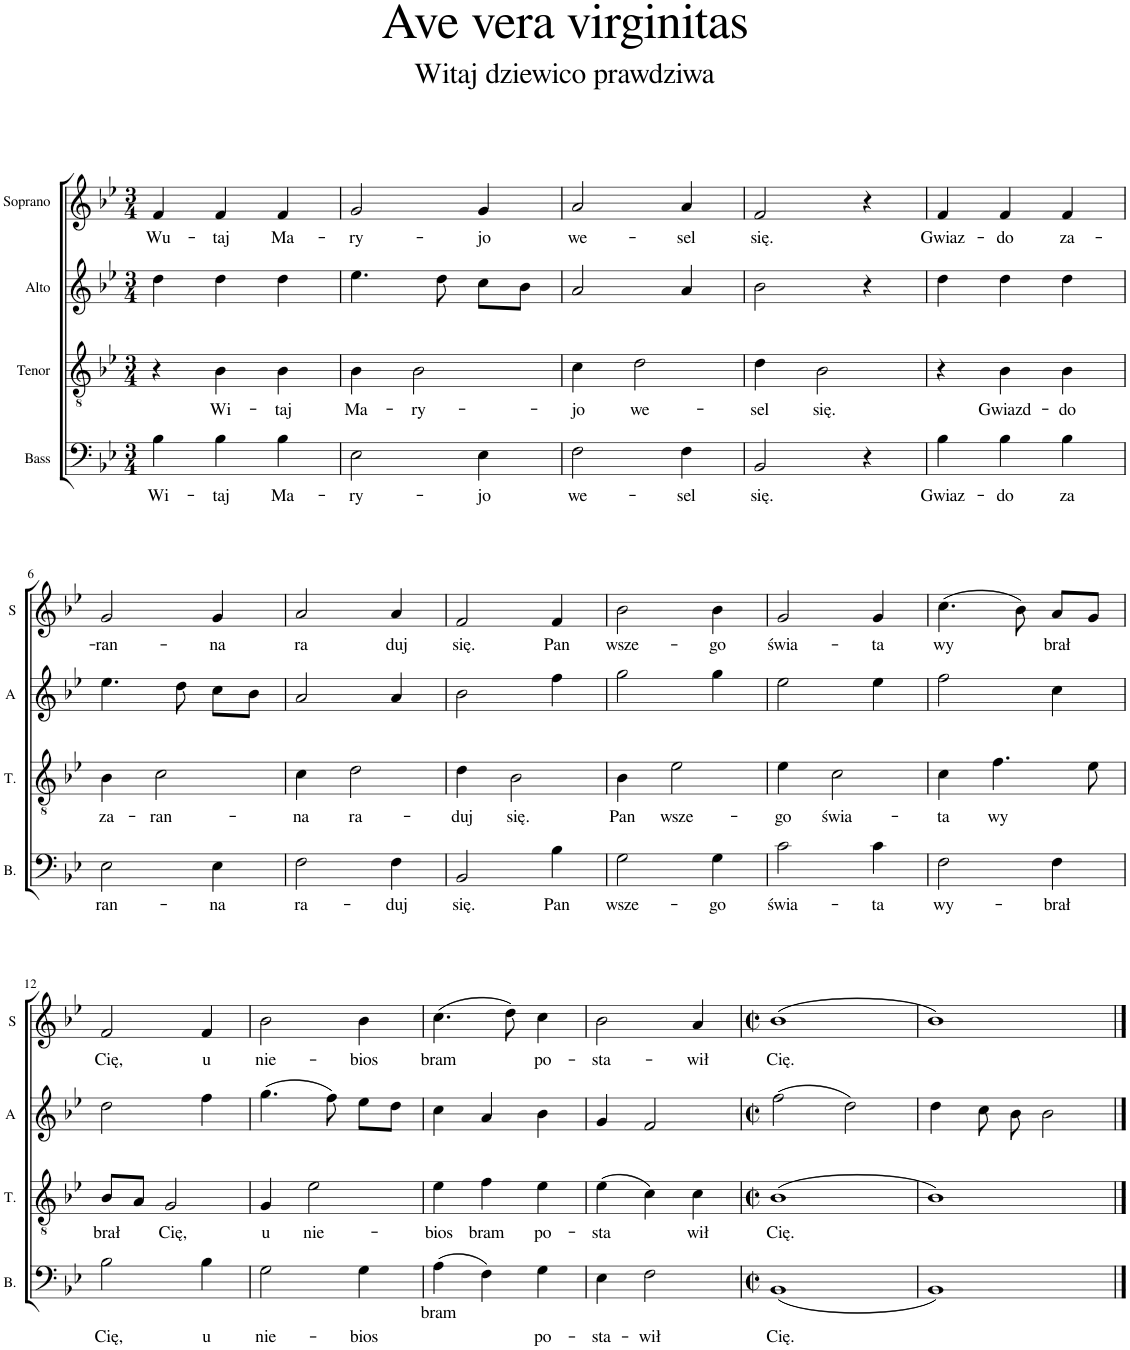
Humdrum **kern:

**kern	**text	**kern	**text	**kern	**kern	**text
*part4	*part4	*part3	*part3	*part2	*part1	*part1
*staff4	*staff4	*staff3	*staff3	*staff2	*staff1	*staff1
*I"Bass	*	*I"Tenor	*	*I"Alto	*I"Soprano	*
*I'B.	*	*I'T.	*	*I'A	*I'S	*
*clefF4	*	*clefGv2	*	*clefG2	*clefG2	*
*k[b-e-]	*	*k[b-e-]	*	*k[b-e-]	*k[b-e-]	*
*M3/4	*	*M3/4	*	*M3/4	*M3/4	*
=1	=1	=1	=1	=1	=1	=1
!	!LO:LY:b	!	!	!	!	!LO:LY:b
4B-\	Wi-	4r	.	4dd\	4f/	Wu-
!	!LO:LY:b	!	!LO:LY:b	!	!	!LO:LY:b
4B-\	-taj	4B-\	Wi-	4dd\	4f/	-taj
!	!LO:LY:b	!	!LO:LY:b	!	!	!LO:LY:b
4B-\	Ma-	4B-\	-taj	4dd\	4f/	Ma-
=2	=2	=2	=2	=2	=2	=2
!	!LO:LY:b	!	!LO:LY:b	!	!	!LO:LY:b
2E-\	-ry-	4B-\	Ma-	4.ee-\	2g/	-ry-
!	!	!	!LO:LY:b	!	!	!
.	.	2B-\	-ry-	.	.	.
.	.	.	.	8dd\	.	.
!	!LO:LY:b	!	!	!	!	!LO:LY:b
4E-\	-jo	.	.	8cc\L	4g/	-jo
.	.	.	.	8b-\J	.	.
=3	=3	=3	=3	=3	=3	=3
!	!LO:LY:b	!	!LO:LY:b	!	!	!LO:LY:b
2F\	we-	4c\	-jo	2a/	2a/	we-
!	!	!	!LO:LY:b	!	!	!
.	.	2d\	we-	.	.	.
!	!LO:LY:b	!	!	!	!	!LO:LY:b
4F\	-sel	.	.	4a/	4a/	-sel
=4	=4	=4	=4	=4	=4	=4
!	!LO:LY:b	!	!LO:LY:b	!	!	!LO:LY:b
2BB-/	się.	4d\	-sel	2b-\	2f/	się.
!	!	!	!LO:LY:b	!	!	!
.	.	2B-\	się.	.	.	.
4r	.	.	.	4r	4r	.
=5	=5	=5	=5	=5	=5	=5
!	!LO:LY:b	!	!	!	!	!LO:LY:b
4B-\	Gwiaz-	4r	.	4dd\	4f/	Gwiaz-
!	!LO:LY:b	!	!LO:LY:b	!	!	!LO:LY:b
4B-\	-do	4B-\	Gwiazd-	4dd\	4f/	-do
!	!LO:LY:b	!	!LO:LY:b	!	!	!LO:LY:b
4B-\	za	4B-\	-do	4dd\	4f/	za-
!!LO:LB:g=z
=6	=6	=6	=6	=6	=6	=6
!	!LO:LY:b	!	!LO:LY:b	!	!	!LO:LY:b
2E-\	ran-	4B-\	za-	4.ee-\	2g/	-ran-
!	!	!	!LO:LY:b	!	!	!
.	.	2c\	-ran-	.	.	.
.	.	.	.	8dd\	.	.
!	!LO:LY:b	!	!	!	!	!LO:LY:b
4E-\	-na	.	.	8cc\L	4g/	-na
.	.	.	.	8b-\J	.	.
=7	=7	=7	=7	=7	=7	=7
!	!LO:LY:b	!	!LO:LY:b	!	!	!LO:LY:b
2F\	ra-	4c\	-na	2a/	2a/	ra
!	!	!	!LO:LY:b	!	!	!
.	.	2d\	ra-	.	.	.
!	!LO:LY:b	!	!	!	!	!LO:LY:b
4F\	-duj	.	.	4a/	4a/	duj
=8	=8	=8	=8	=8	=8	=8
!	!LO:LY:b	!	!LO:LY:b	!	!	!LO:LY:b
2BB-/	się.	4d\	-duj	2b-\	2f/	się.
!	!	!	!LO:LY:b	!	!	!
.	.	2B-\	się.	.	.	.
!	!LO:LY:b	!	!	!	!	!LO:LY:b
4B-\	Pan	.	.	4ff\	4f/	Pan
=9	=9	=9	=9	=9	=9	=9
!	!LO:LY:b	!	!LO:LY:b	!	!	!LO:LY:b
2G\	wsze-	4B-\	Pan	2gg\	2b-\	wsze-
!	!	!	!LO:LY:b	!	!	!
.	.	2e-\	wsze-	.	.	.
!	!LO:LY:b	!	!	!	!	!LO:LY:b
4G\	-go	.	.	4gg\	4b-\	-go
=10	=10	=10	=10	=10	=10	=10
!	!LO:LY:b	!	!LO:LY:b	!	!	!LO:LY:b
2c\	świa-	4e-\	-go	2ee-\	2g/	świa-
!	!	!	!LO:LY:b	!	!	!
.	.	2c\	świa-	.	.	.
!	!LO:LY:b	!	!	!	!	!LO:LY:b
4c\	-ta	.	.	4ee-\	4g/	-ta
=11	=11	=11	=11	=11	=11	=11
!	!LO:LY:b	!	!LO:LY:b	!	!	!LO:LY:b
2F\	wy-	4c\	-ta	2ff\	(4.cc\	wy
!	!	!	!LO:LY:b	!	!	!
.	.	4.f\	wy	.	.	.
.	.	.	.	.	8b-\)	.
!	!LO:LY:b	!	!	!	!	!LO:LY:b
4F\	-brał	.	.	4cc\	8a/L	brał
.	.	8e-\	.	.	8g/J	.
!!LO:LB:g=z
=12	=12	=12	=12	=12	=12	=12
!	!LO:LY:b	!	!LO:LY:b	!	!	!LO:LY:b
2B-\	Cię,	8B-/L	brał	2dd\	2f/	Cię,
.	.	8A/J	.	.	.	.
!	!	!	!LO:LY:b	!	!	!
.	.	2G/	Cię,	.	.	.
!	!LO:LY:b	!	!	!	!	!LO:LY:b
4B-\	u	.	.	4ff\	4f/	u
=13	=13	=13	=13	=13	=13	=13
!	!LO:LY:b	!	!LO:LY:b	!	!	!LO:LY:b
2G\	nie-	4G/	u	(4.gg\	2b-\	nie-
!	!	!	!LO:LY:b	!	!	!
.	.	2e-\	nie-	.	.	.
.	.	.	.	8ff\)	.	.
!	!LO:LY:b	!	!	!	!	!LO:LY:b
4G\	-bios	.	.	8ee-\L	4b-\	-bios
.	.	.	.	8dd\J	.	.
=14	=14	=14	=14	=14	=14	=14
!	!LO:LY:b	!	!LO:LY:b	!	!	!LO:LY:b
(4A\	bram	4e-\	-bios	4cc\	(4.cc\	bram
!	!	!	!LO:LY:b	!	!	!
4F\)	.	4f\	bram	4a/	.	.
.	.	.	.	.	8dd\)	.
!	!LO:LY:b	!	!LO:LY:b	!	!	!LO:LY:b
4G\	po-	4e-\	po-	4b-\	4cc\	po-
=15	=15	=15	=15	=15	=15	=15
!	!LO:LY:b	!	!LO:LY:b	!	!	!LO:LY:b
4E-\	-sta-	(4e-\	-sta	4g/	2b-\	-sta-
!	!LO:LY:b	!	!	!	!	!
2F\	-wił	4c\)	.	2f/	.	.
!	!	!	!LO:LY:b	!	!	!LO:LY:b
.	.	4c\	wił	.	4a/	-wił
=16	=16	=16	=16	=16	=16	=16
*M4/4	*	*M4/4	*	*M4/4	*M4/4	*
*met(c|)	*	*met(c|)	*	*met(c|)	*met(c|)	*
!	!LO:LY:b	!	!LO:LY:b	!	!	!LO:LY:b
(1BB-	Cię.	(1B-	Cię.	(2ff\	(1b-	Cię.
.	.	.	.	2dd\)	.	.
=17	=17	=17	=17	=17	=17	=17
1BB-)	.	1B-)	.	4dd\	1b-)	.
.	.	.	.	8cc\	.	.
.	.	.	.	8b-\	.	.
.	.	.	.	2b-\	.	.
==	==	==	==	==	==	==
*-	*-	*-	*-	*-	*-	*-
